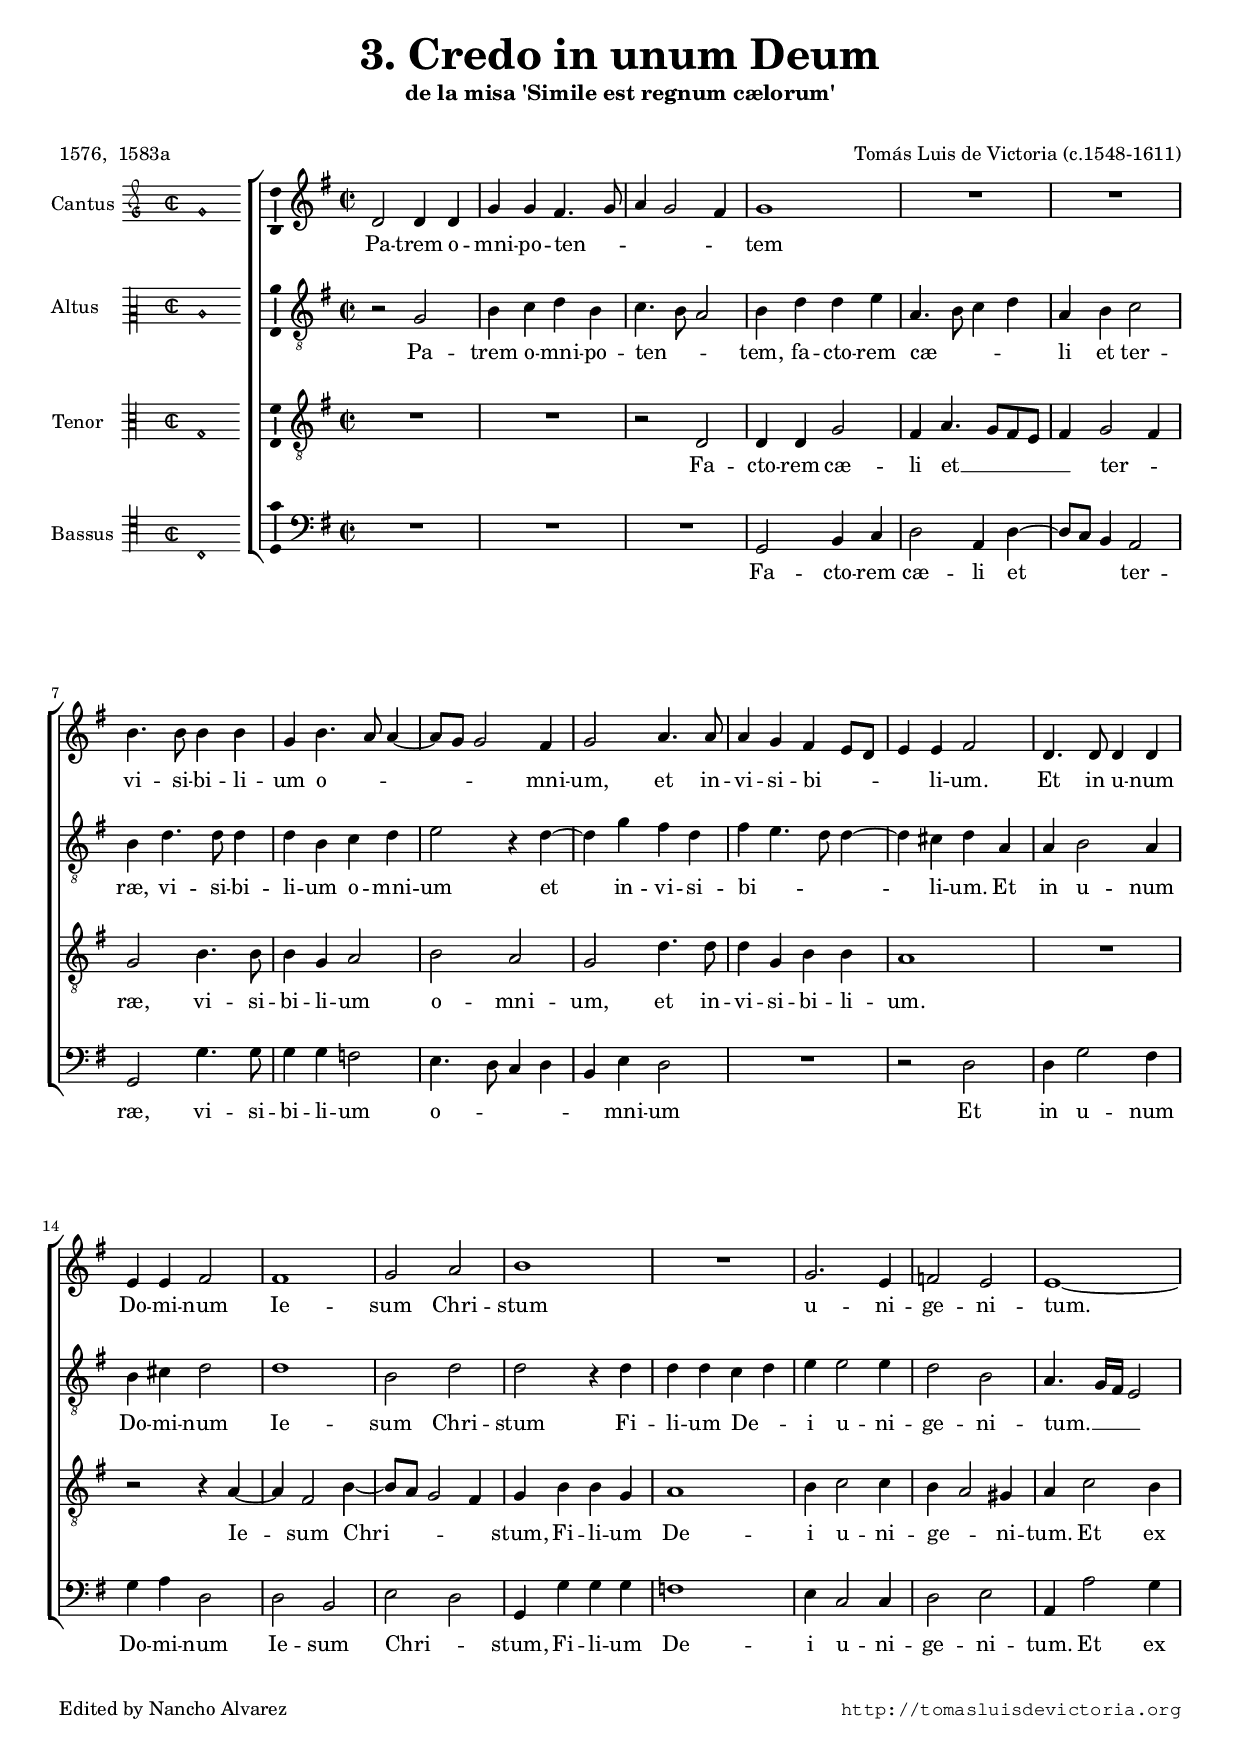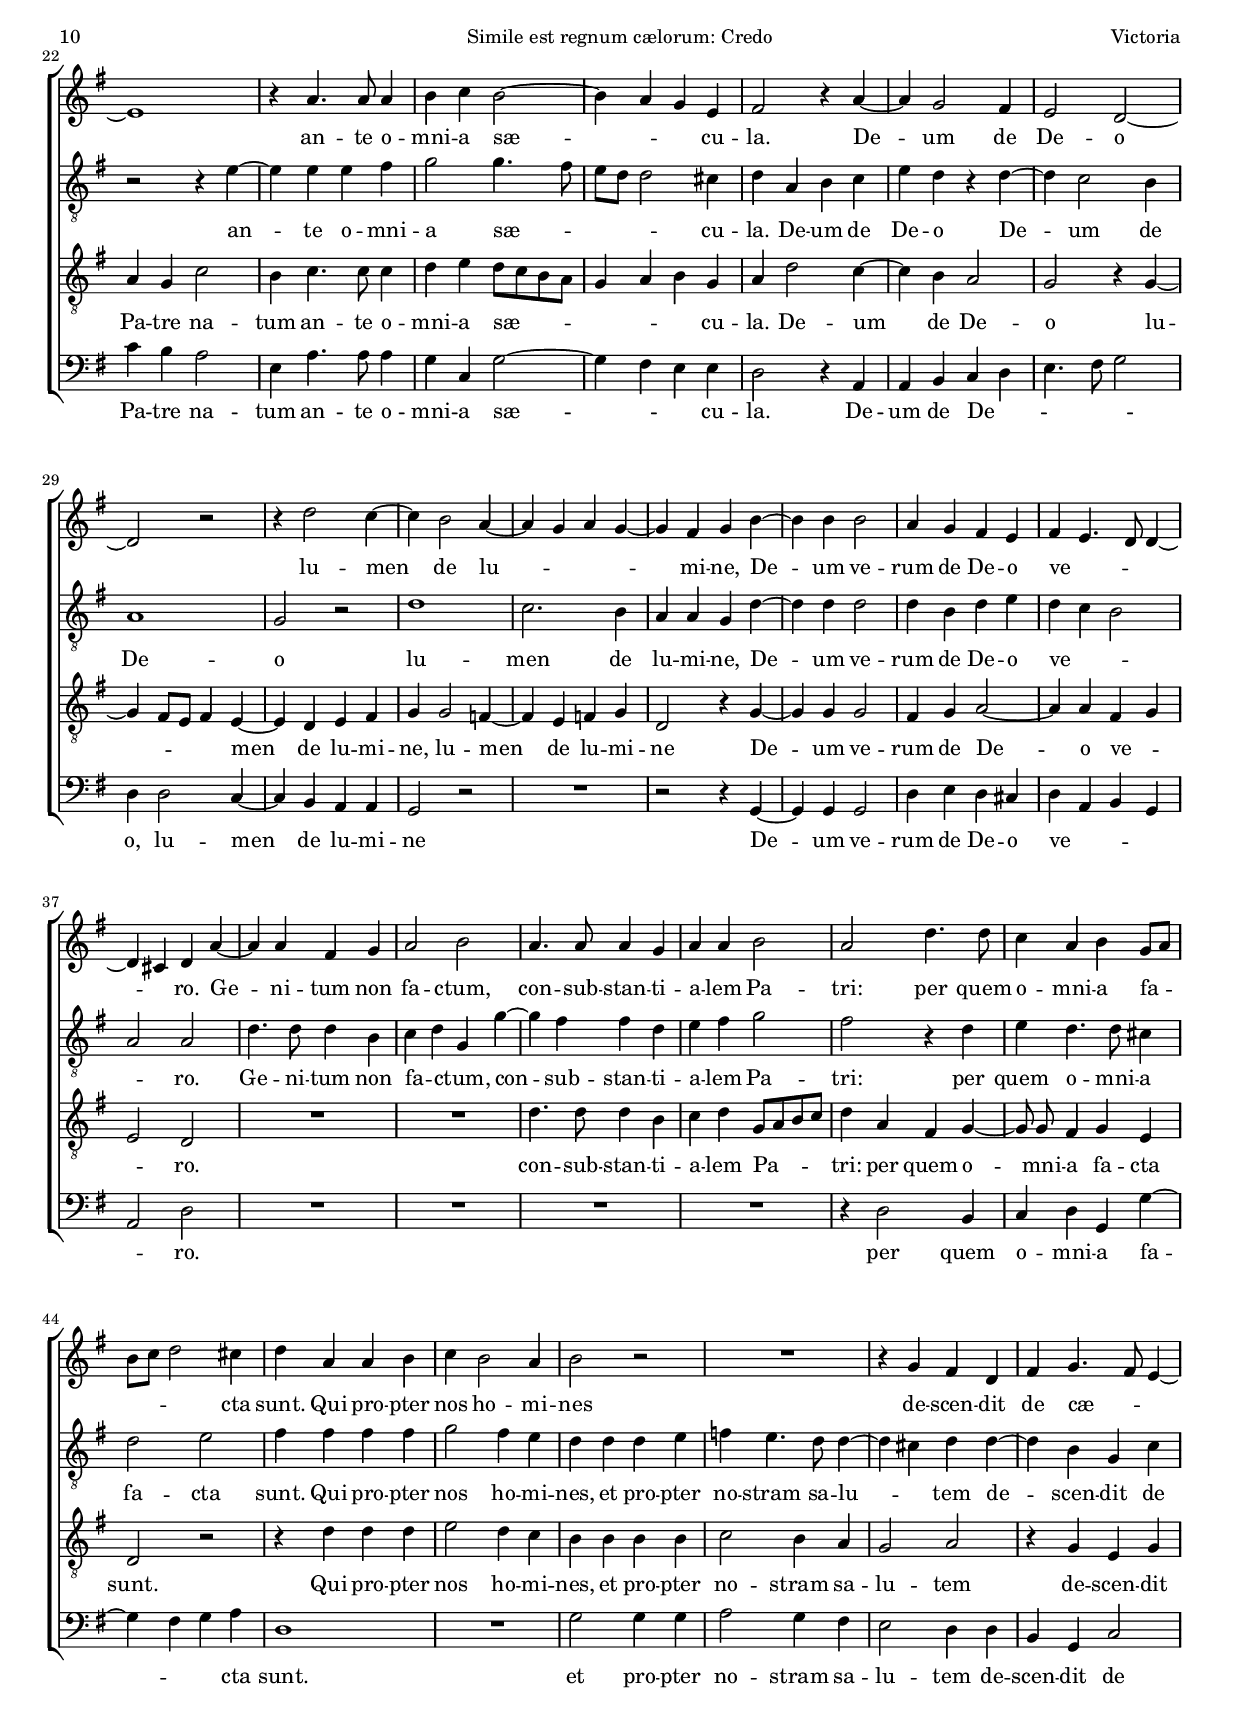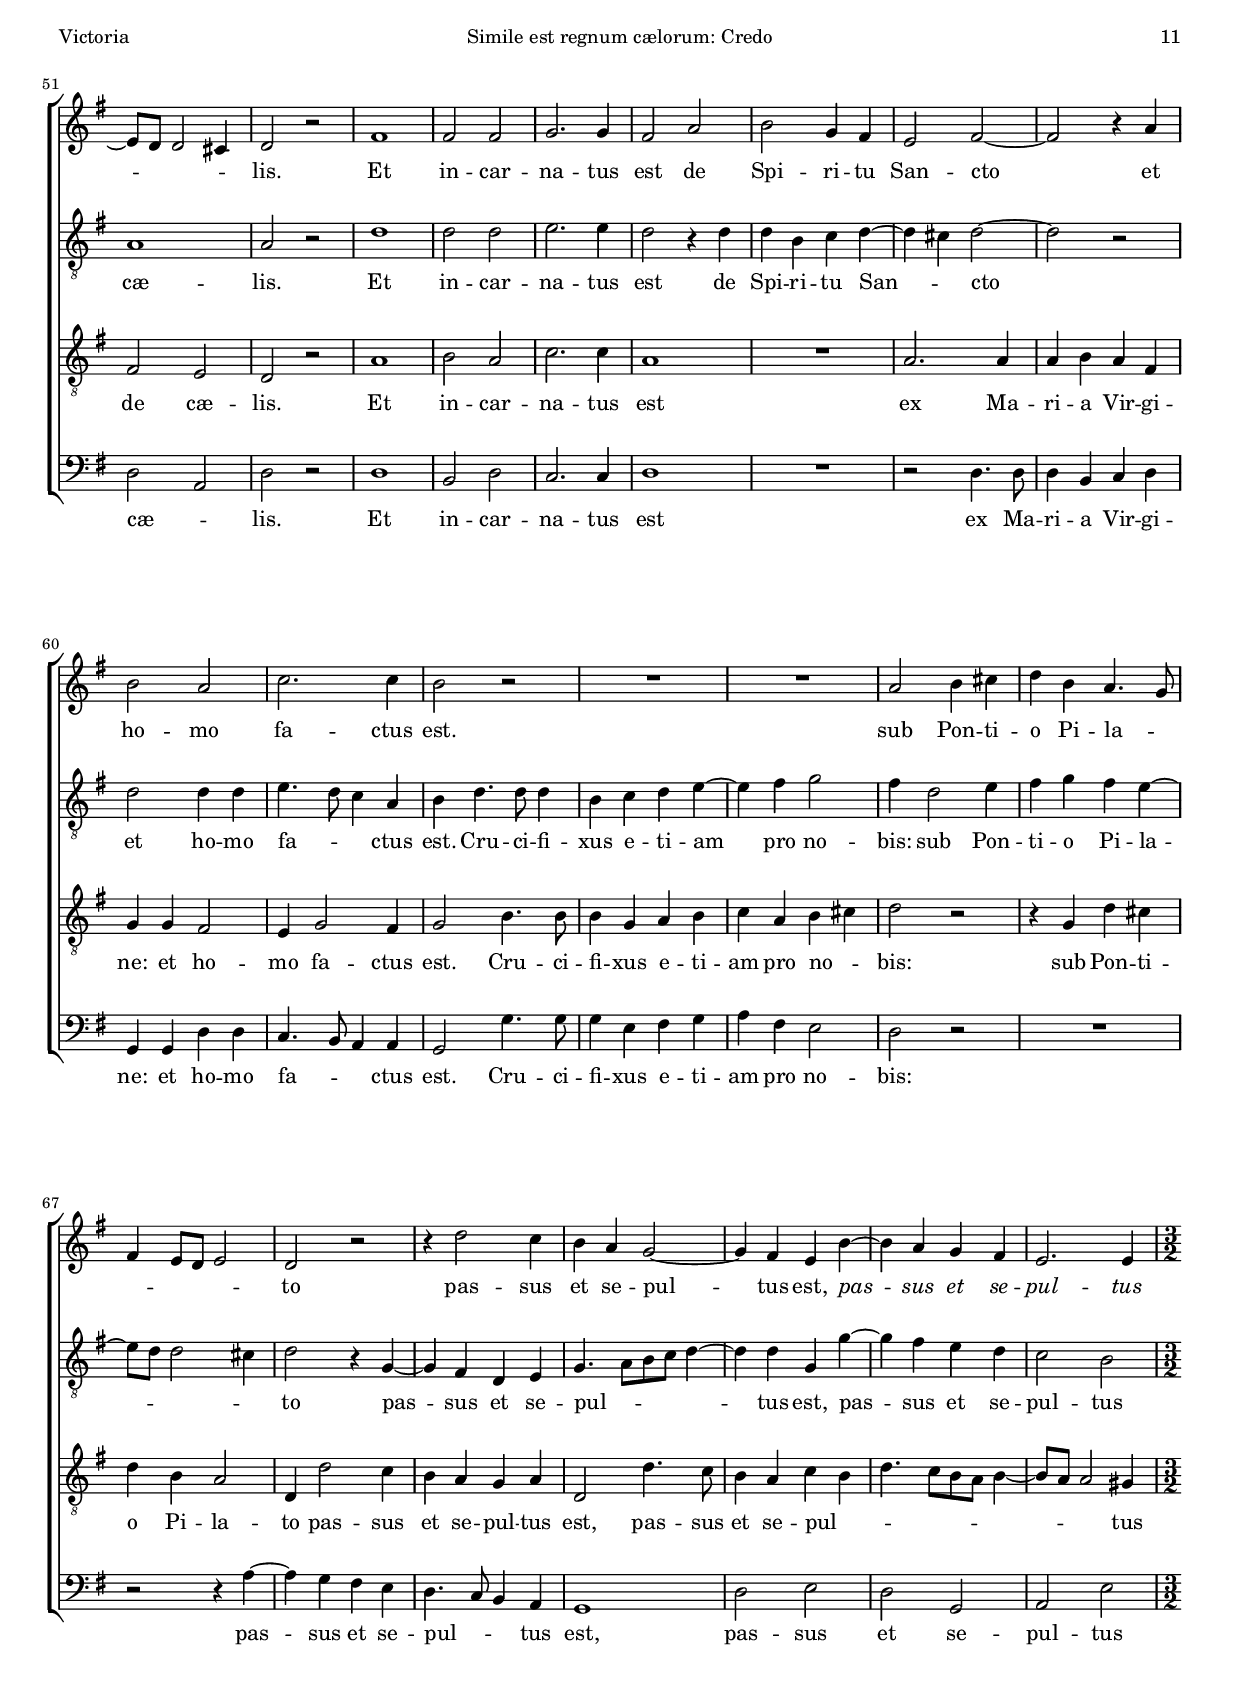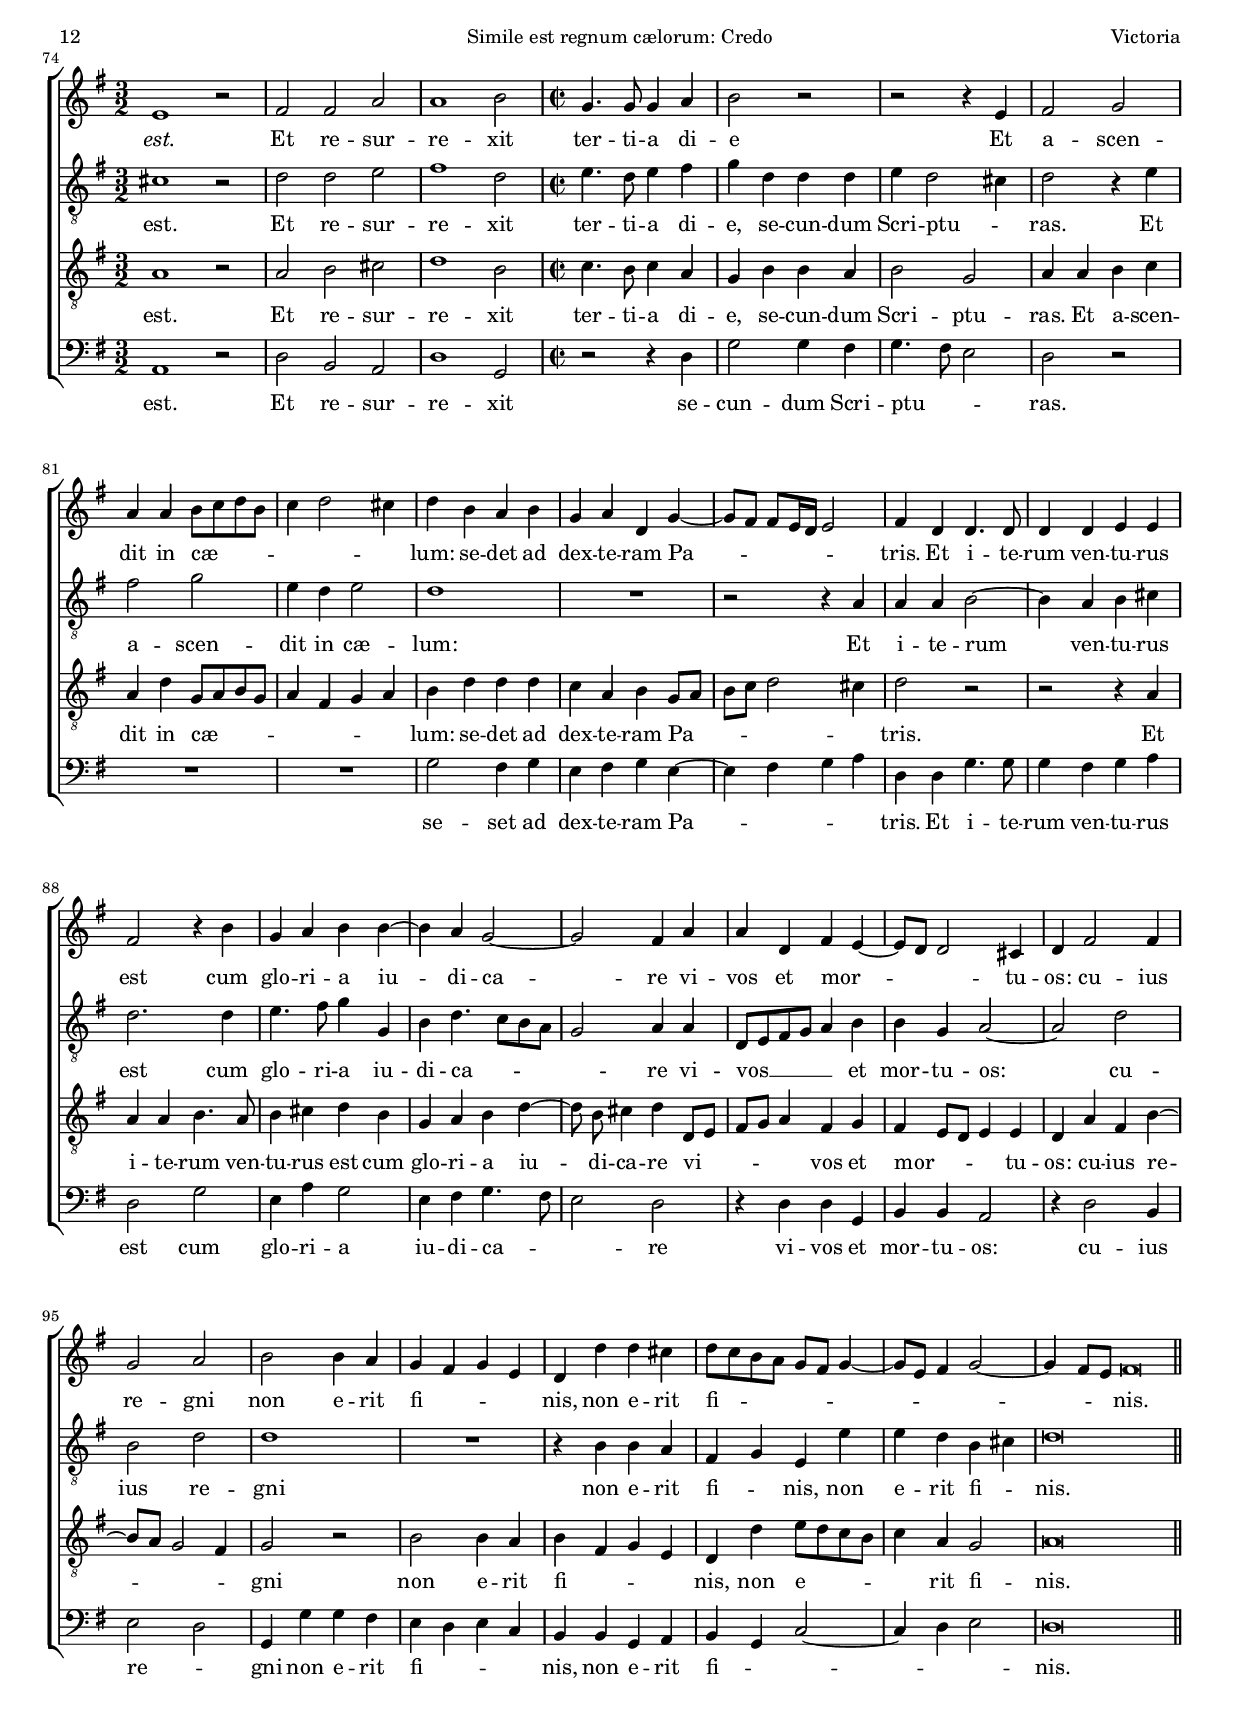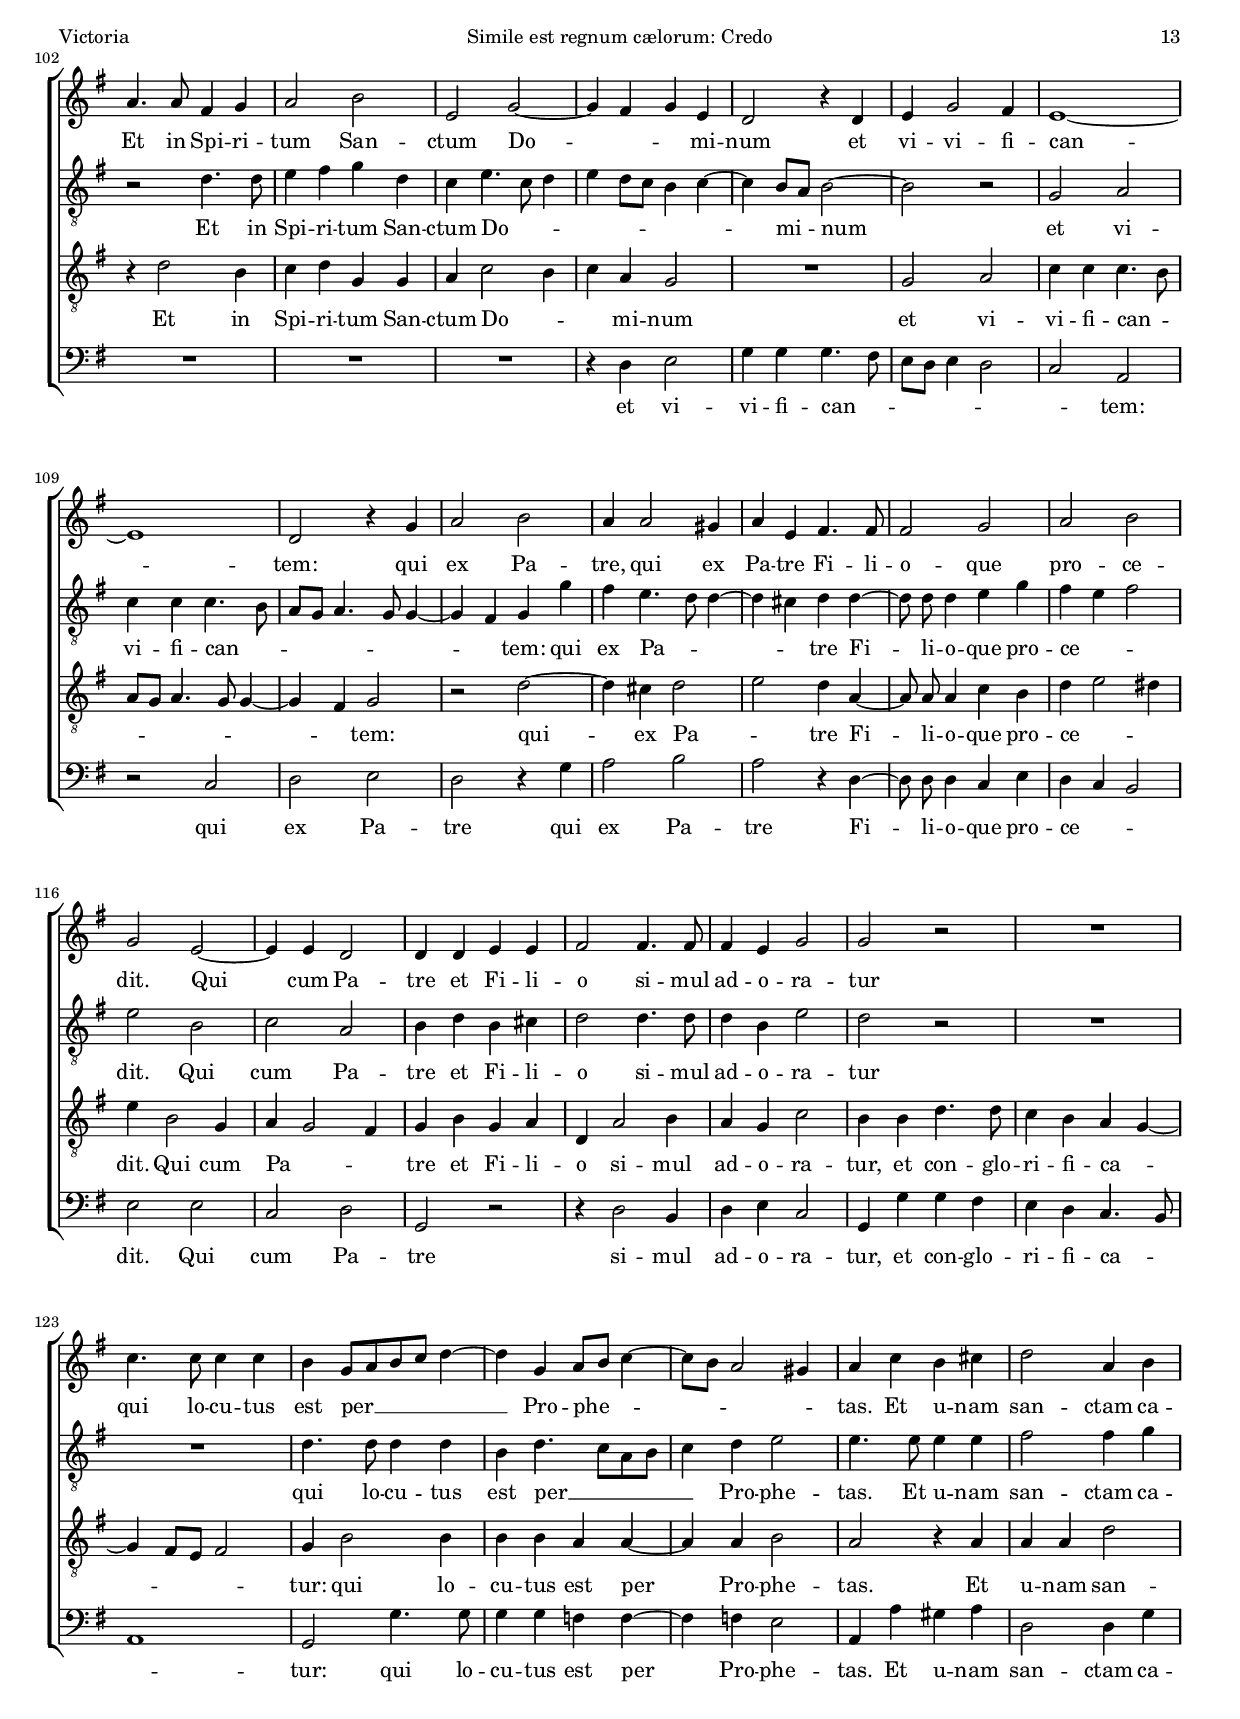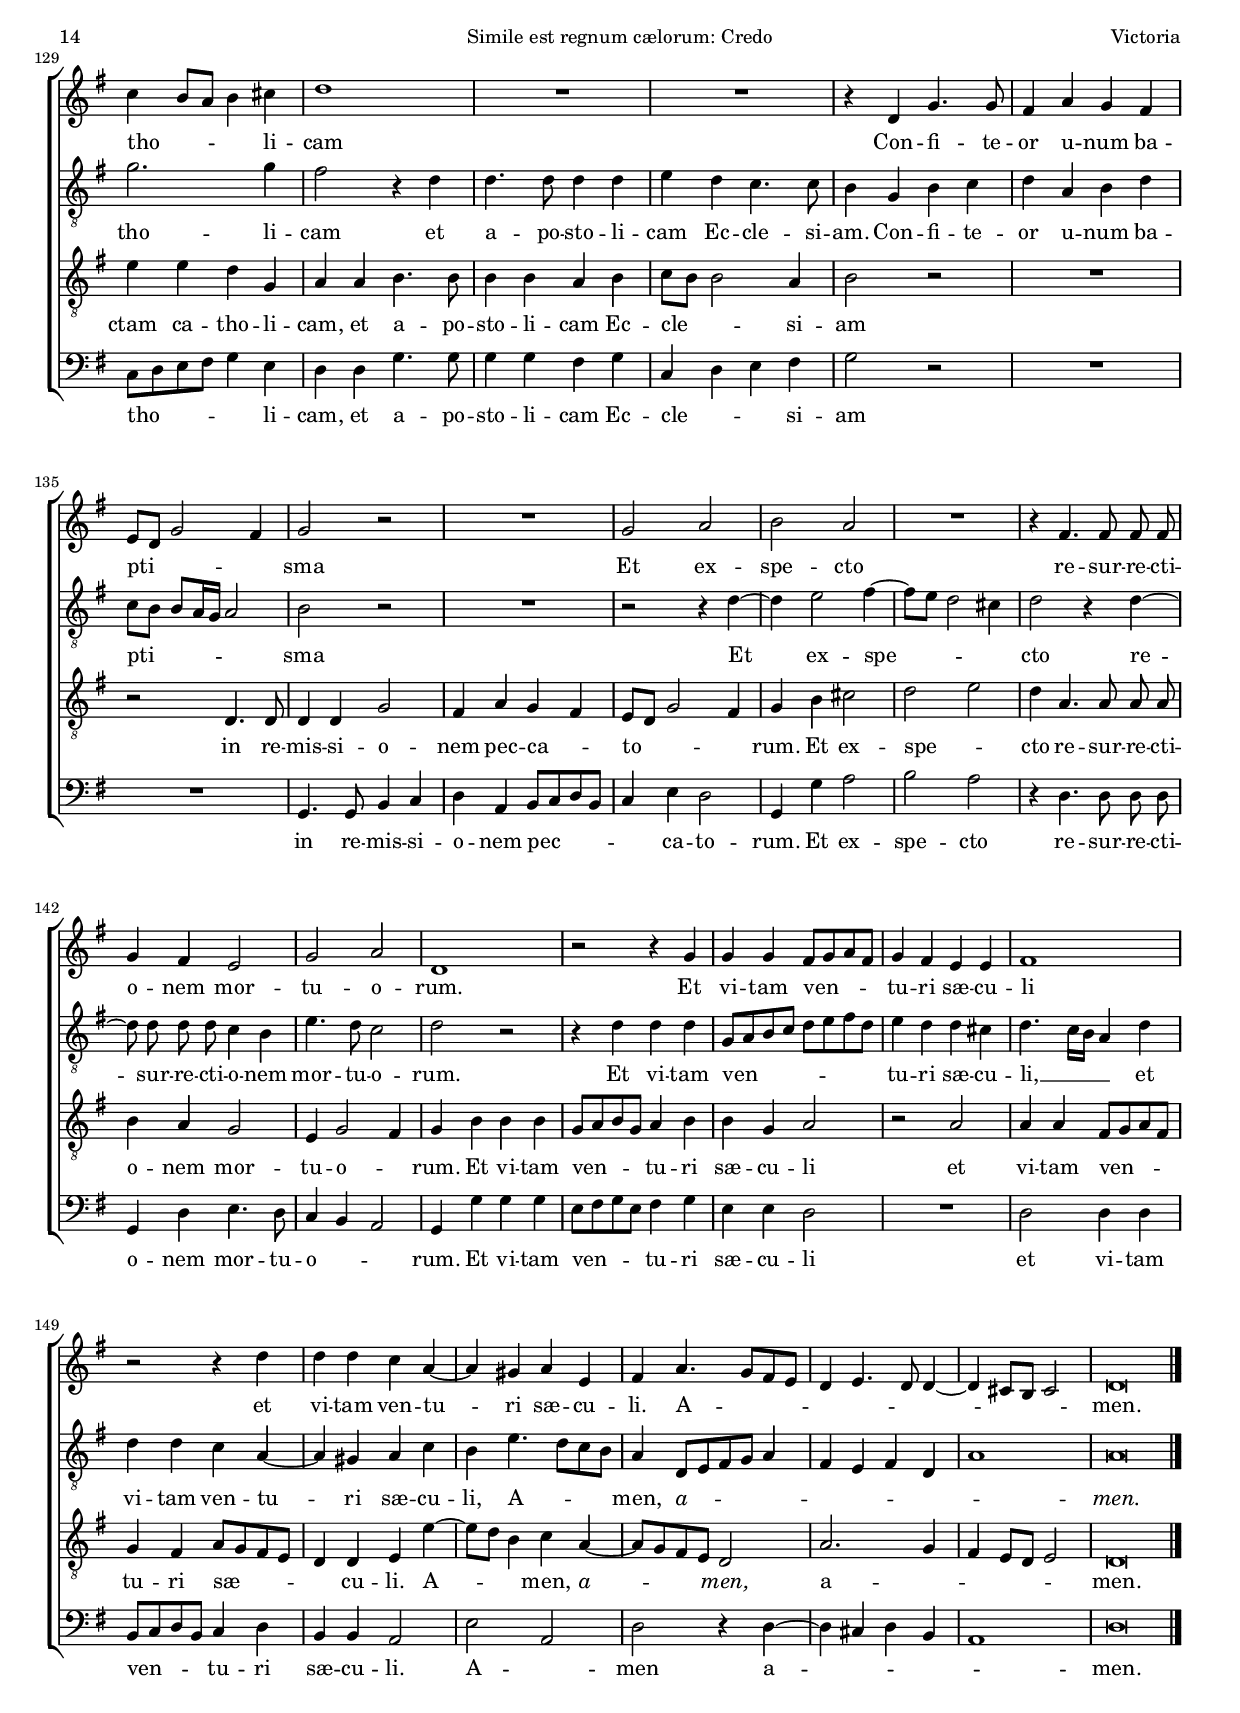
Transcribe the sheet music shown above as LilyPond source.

\version "2.18.0"

#(set-default-paper-size "a4")
#(set-global-staff-size 16.6)
#(ly:set-option 'point-and-click #f)
%mobile -s15.5 -i3.1

ss=\once \set suggestAccidentals = ##t
cresc=\markup{\italic "cresc."}
dim=\markup{\italic "dim."}
rit=\markup{\italic "rit."}
italicas=\override LyricText.font-shape = #'italic
rectas=\override LyricText.font-shape = #'upright
incipitwidth=20
mtempo={\tempo 4 = 100}
mtempob={\tempo 4 = 50}
mt=#(define-music-function (parser location offset) (number?) ; move lyric text
      #{ \once \override LyricText.X-offset = -$offset #})

htitle="Simile est regnum cælorum: Credo"
hcomposer="Victoria"

\header {
	title=\markup{\larger \larger \larger "3. Credo in unum Deum" }
	subtitle="de la misa 'Simile est regnum cælorum'"
	subsubtitle="  "
	composer="Tomás Luis de Victoria (c.1548-1611)"
        pdfauthor=\composer
	poet="1576,  1583a"
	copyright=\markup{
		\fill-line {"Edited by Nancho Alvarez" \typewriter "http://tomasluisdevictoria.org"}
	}
	%tagline=""
}

global={\key c \major \time 2/2 \skip 1*73
        \time 3/2  \skip 2*9 \time 2/2 
	\skip 1*25 \bar "||" \pageBreak
	\skip 1*54 \bar "|."
}

cantus={
	g'2 g'4 g' |
	c'' c'' b'4. c''8 |
	d''4 c''2 b'4 |
	c''1 |
%5
	R1*4/4 |
	R1*4/4 |
	e''4. e''8 e''4 e'' |
	c'' e''4. d''8 d''4 ~ |
	d''8 c'' c''2 b'4 |
%10
	c''2 d''4. d''8 |
	d''4 c'' b' a'8 g' |
	a'4 a' b'2 |
	g'4. g'8 g'4 g' |
	a' a' b'2 |
%15
	b'1 |
	c''2 d'' |
	e''1 |
	R1*4/4 |
	c''2. a'4 |
%20
	bes'2 a' |
	a'1 ~ |
	a' |
	r4 d''4. d''8 d''4 |
	e'' f'' e''2 ~ |
%25
	e''4 d'' c'' a' |
	b'2 r4 d'' ~ |
	d'' c''2 b'4 |
	a'2 g' ~ |
	g' r |
%30
	r4 g''2 f''4 ~ |
	f'' e''2 d''4 ~ |
	d'' c'' d'' c'' ~ |
	c'' b' c'' e'' ~ |
	e'' e'' e''2 |
%35
	d''4 c'' b' a' |
	b' a'4. g'8 g'4 ~ |
	g' fis' g' d'' ~ |
	d'' d'' b' c'' |
	d''2 e'' |
%40
	d''4. d''8 d''4 c'' |
	d'' d'' e''2 |
	d'' g''4. g''8 |
	f''4 d'' e'' c''8 d'' |
	e'' f'' g''2 fis''4 |
%45
	g'' d'' d'' e'' |
	f'' e''2 d''4 |
	e''2 r | %\break
	R1*4/4 |
	r4 c'' b' g' |
%50
	b' c''4. b'8 a'4 ~ |
	a'8 g' g'2 fis'4 |
	g'2 r |
	b'1 |
	b'2 b' |
%55
	c''2. c''4 |
	b'2 d'' |
	e'' c''4 b' | %\break
	a'2 b' ~ |
	b' r4 d'' |
%60
	e''2 d'' |
	f''2. f''4 |
	e''2 r |
	R1*4/4 |
	R1*4/4 |
%65
	d''2 e''4 fis'' | %\break
	g'' e'' d''4. c''8 |
	b'4 a'8 g' a'2 |
	g' r |
	r4 g''2 f''4 |
%70
	e'' d'' c''2 ~ |
	c''4 b' a' e'' ~ |
	e'' d'' c'' b' |
	a'2. a'4 |
	a'1 r2 | %\break
%75
	b' b' d'' |
	d''1 e''2 |
	c''4. c''8 c''4 d'' |
	e''2 r |
	r r4 a' |
%80
	b'2 c'' |
	d''4 d'' e''8 f'' g'' e'' |
	f''4 g''2 fis''4 |
	g'' e'' d'' e'' |
	c'' d'' g' c'' ~ |
%85
	 c''8[ b']  b'[ a'16 g'] a'2 |
	b'4 g' g'4. g'8 |
	g'4 g' a' a' |
	b'2 r4 e'' |
	c'' d'' e'' e'' ~ |
%90
	e'' d'' c''2 ~ | %\break
	c'' b'4 d'' |
	d'' g' b' a' ~ |
	a'8 g' g'2 fis'4 |
	g' b'2 b'4 |
%95
	c''2 d'' |
	e'' e''4 d'' |
	c'' b' c'' a' |
	g' g'' g'' fis'' |
	g''8 f'' e'' d'' c'' b' c''4 ~ |
%100
	c''8 a' b'4 c''2 ~ |
	c''4 b'8 a' \mtempob b'\breve*1/4 |
	\mtempo
	d''4. d''8 b'4 c'' |
	d''2 e'' |
	a' c'' ~ |
%105
	c''4 b' c'' a' |
	g'2 r4 g' |
	a' c''2 b'4 |
	a'1 ~ |
	a' |
%110
	g'2 r4 c'' |
	d''2 e'' |
	d''4 d''2 cis''4 |
	d'' a' b'4. b'8 |
	b'2 c'' |
%115
	d'' e'' |
	c'' a' ~ |
	a'4 a' g'2 |
	g'4 g' a' a' |
	b'2 b'4. b'8 |
%120
	b'4 a' c''2 |
	c'' r |
	R1*4/4 |
	f''4. f''8 f''4 f'' | %\break
	e''  c''8[ d'' e'' f''] g''4 ~ |
%125
	g'' c'' d''8 e'' f''4 ~ |
	f''8 e'' d''2 cis''4 |
	d'' f'' e'' fis'' |
	g''2 d''4 e'' |
	f'' e''8 d'' e''4 fis'' |
%130
	g''1 |
	R1*4/4 |
	R1*4/4 |
	r4 g' c''4. c''8 |
	b'4 d'' c'' b' |
%135
	a'8 g' c''2 b'4 |
	c''2 r |
	R1*4/4 |
	c''2 d'' |
	e'' d'' |
%140
	R1*4/4 |
	\set Staff.autoBeaming = ##f
	r4 b'4. b'8 b' b' |
	\set Staff.autoBeaming = ##t
	c''4 b' a'2 |
	c'' d'' |
	g'1 |
%145
	r2 r4 c'' |
	c'' c'' b'8 c'' d'' b' |
	c''4 b' a' a' |
	b'1 |
	r2 r4 g'' |
%150
	g'' g'' f'' d'' ~ |
	d'' cis'' d'' a' |
	b' d''4. c''8 b' a' |
	g'4 a'4. g'8 g'4 ~ |
	g' fis'8 e' fis'2 |
%155
	g'\breve*1/2
}

altus={
	r2 c' |
	e'4 f' g' e' |
	f'4. e'8 d'2 |
	e'4 g' g' a' |
%5
	d'4. e'8 f'4 g' |
	d' e' f'2 |
	e'4 g'4. g'8 g'4 |
	g' e' f' g' |
	a'2 r4 g' ~ |
%10
	g' c'' b' g' |
	b' a'4. g'8 g'4 ~ |
	g' fis' g' d' |
	d' e'2 d'4 |
	e' fis' g'2 |
%15
	g'1 |
	e'2 g' |
	g' r4 g' |
	g' g' f' g' |
	a' a'2 a'4 |
%20
	g'2 e' |
	d'4. c'16 b a2 |
	r r4 a' ~ |
	a' a' a' b' |
	c''2 c''4. b'8 |
%25
	a' g' g'2 fis'4 |
	g' d' e' f' |
	a' g' r g' ~ |
	g' f'2 e'4 |
	d'1 |
%30
	c'2 r |
	g'1 |
	f'2. e'4 |
	d' d' c' g' ~ |
	g' g' g'2 |
%35
	g'4 e' g' a' |
	g' f' e'2 |
	d' d' |
	g'4. g'8 g'4 e' |
	f' g' c' c'' ~ |
%40
	c'' b' b' g' |
	a' b' c''2 |
	b' r4 g' |
	a' g'4. g'8 fis'4 |
	g'2 a' |
%45
	b'4 b' b' b' |
	c''2 b'4 a' |
	g' g' g' a' |
	bes' a'4. g'8 g'4 ~ |
	g' fis' g' g' ~ |
%50
	g' e' c' f' |
	d'1 |
	d'2 r |
	g'1 |
	g'2 g' |
%55
	a'2. a'4 |
	g'2 r4 g' |
	g' e' f' g' ~ |
	g' fis' g'2 ~ |
	g' r |
%60
	g' g'4 g' |
	a'4. g'8 f'4 d' |
	e' g'4. g'8 g'4 |
	e' f' g' a' ~ |
	a' b' c''2 |
%65
	b'4 g'2 a'4 |
	b' c'' b' a' ~ |
	a'8 g' g'2 fis'4 |
	g'2 r4 c' ~ |
	c' b g a |
%70
	c'4.  d'8[ e' f'] g'4 ~ |
	g' g' c' c'' ~ |
	c'' b' a' g' |
	f'2 e' |
	fis'1 r2 |
%75
	g' g' a' |
	b'1 g'2 |
	a'4. g'8 a'4 b' |
	c'' g' g' g' |
	a' g'2 fis'4 |
%80
	g'2 r4 a' |
	b'2 c'' |
	a'4 g' a'2 |
	g'1 |
	R1*4/4 |
%85
	r2 r4 d' |
	d' d' e'2 ~ |
	e'4 d' e' fis' |
	g'2. g'4 |
	a'4. b'8 c''4 c' |
%90
	e' g'4. f'8 e' d' |
	c'2 d'4 d' |
	g8 a b c' d'4 e' |
	e' c' d'2 ~ |
	d' g' |
%95
	e' g' |
	g'1 |
	R1*4/4 |
	r4 e' e' d' |
	b c' a a' |
%100
	a' g' e' fis' |
	g'\breve*1/2
	r2 g'4. g'8 |
	a'4 b' c'' g' |
	f' a'4. f'8 g'4 |
%105
	a' g'8 f' e'4 f' ~ |
	f' e'8 d' e'2 ~ |
	e' r |
	c' d' |
	f'4 f' f'4. e'8 |
%110
	d' c' d'4. c'8 c'4 ~ |
	c' b c' c'' |
	b' a'4. g'8 g'4 ~ |
	g' fis' g' g' ~ |
	\set Staff.autoBeaming = ##f
	g'8 g' g'4 a' c'' |
	\set Staff.autoBeaming = ##t
%115
	b' a' b'2 |
	a' e' |
	f' d' |
	e'4 g' e' fis' |
	g'2 g'4. g'8 |
%120
	g'4 e' a'2 |
	g' r |
	R1*4/4 |
	R1*4/4 |
	g'4. g'8 g'4 g' |
%125
	e' g'4. f'8 d' e' |
	f'4 g' a'2 |
	a'4. a'8 a'4 a' |
	b'2 b'4 c'' |
	c''2. c''4 |
%130
	b'2 r4 g' |
	g'4. g'8 g'4 g' |
	a' g' f'4. f'8 |
	e'4 c' e' f' |
	g' d' e' g' |
%135
	 f'8[ e']  e'[ d'16 c'] d'2 |
	e' r |
	R1*4/4 |
	r2 r4 g' ~ |
	g' a'2 b'4 ~ |
%140
	b'8 a' g'2 fis'4 |
	g'2 r4 g' ~ |
	\set Staff.autoBeaming = ##f
	g'8 g' g' g' f'4 e' |
	\set Staff.autoBeaming = ##t
	a'4. g'8 f'2 |
	g' r |
%145
	r4 g' g' g' |
	c'8 d' e' f' g' a' b' g' |
	a'4 g' g' fis' |
	g'4. f'16 e' d'4 g' |
	g' g' f' d' ~ |
%150
	d' cis' d' f' |
	e' a'4. g'8 f' e' |
	d'4  g8[ a b c'] d'4 |
	b a b g |
	d'1 |
%155
	d'\breve*1/2
}

tenor={
	R1*4/4 |
	R1*4/4 |
	r2 g |
	g4 g c'2 |
%5
	b4 d'4. c'8 b a |
	b4 c'2 b4 |
	c'2 e'4. e'8 |
	e'4 c' d'2 |
	e' d' |
%10
	c' g'4. g'8 |
	g'4 c' e' e' |
	d'1 |
	R1*4/4 |
	r2 r4 d' ~ |
%15
	d' b2 e'4 ~ |
	e'8 d' c'2 b4 |
	c' e' e' c' |
	d'1 |
	e'4 f'2 f'4 |
%20
	e' d'2 cis'4 |
	d' f'2 e'4 |
	d' c' f'2 |
	e'4 f'4. f'8 f'4 |
	g' a' g'8 f' e' d' |
%25
	c'4 d' e' c' |
	d' g'2 f'4 ~ |
	f' e' d'2 |
	c' r4 c' ~ |
	c' b8 a b4 a ~ |
%30
	a g a b |
	c' c'2 bes4 ~ |
	bes a bes c' |
	g2 r4 c' ~ |
	c' c' c'2 |
%35
	b4 c' d'2 ~ |
	d'4 d' b c' |
	a2 g |
	R1*4/4 |
	R1*4/4 |
%40
	g'4. g'8 g'4 e' |
	f' g' c'8 d' e' f' |
	g'4 d' b c' ~ |
	\set Staff.autoBeaming = ##f
	c'8 c' b4 c' a |
	\set Staff.autoBeaming = ##t
	g2 r |
%45
	r4 g' g' g' |
	a'2 g'4 f' |
	e' e' e' e' |
	f'2 e'4 d' |
	c'2 d' |
%50
	r4 c' a c' |
	b2 a |
	g r |
	d'1 |
	e'2 d' |
%55
	f'2. f'4 |
	d'1 |
	R1*4/4 |
	d'2. d'4 |
	d' e' d' b |
%60
	c' c' b2 |
	a4 c'2 b4 |
	c'2 e'4. e'8 |
	e'4 c' d' e' |
	f' d' e' fis' |
%65
	g'2 r |
	r4 c' g' fis' |
	g' e' d'2 |
	g4 g'2 f'4 |
	e' d' c' d' |
%70
	g2 g'4. f'8 |
	e'4 d' f' e' |
	g'4.  f'8[ e' d'] e'4 ~ |
	e'8 d' d'2 cis'4 |
	d'1 r2 |
%75
	d' e' fis' |
	g'1 e'2 |
	f'4. e'8 f'4 d' |
	c' e' e' d' |
	e'2 c' |
%80
	d'4 d' e' f' |
	d' g' c'8 d' e' c' |
	d'4 b c' d' |
	e' g' g' g' |
	f' d' e' c'8 d' |
%85
	e' f' g'2 fis'4 |
	g'2 r |
	r r4 d' |
	d' d' e'4. d'8 |
	e'4 fis' g' e' |
%90
	c' d' e' g' ~ |
	\set Staff.autoBeaming = ##f
	g'8 e' fis'4 g'  g8[ a] |
	\set Staff.autoBeaming = ##t
	b c' d'4 b c' |
	b a8 g a4 a |
	g d' b e' ~ |
%95
	e'8 d' c'2 b4 |
	c'2 r |
	e' e'4 d' |
	e' b c' a |
	g g' a'8 g' f' e' |
%100
	f'4 d' c'2 |
	d'\breve*1/2
	r4 g'2 e'4 |
	f' g' c' c' |
	d' f'2 e'4 |
%105
	f' d' c'2 |
	R1*4/4 |
	c'2 d' |
	f'4 f' f'4. e'8 |
	d' c' d'4. c'8 c'4 ~ |
%110
	c' b c'2 |
	r g' ~ |
	g'4 fis' g'2 |
	a' g'4 d' ~ |
	\set Staff.autoBeaming = ##f
	d'8 d' d'4 f' e' |
	\set Staff.autoBeaming = ##t
%115
	g' a'2 gis'4 |
	a' e'2 c'4 |
	d' c'2 b4 |
	c' e' c' d' |
	g d'2 e'4 |
%120
	d' c' f'2 |
	e'4 e' g'4. g'8 |
	f'4 e' d' c' ~ |
	c' b8 a b2 |
	c'4 e'2 e'4 |
%125
	e' e' d' d' ~ |
	d' d' e'2 |
	d' r4 d' |
	d' d' g'2 |
	a'4 a' g' c' |
%130
	d' d' e'4. e'8 |
	e'4 e' d' e' |
	f'8 e' e'2 d'4 |
	e'2 r |
	R1*4/4 |
%135
	r2 g4. g8 |
	g4 g c'2 |
	b4 d' c' b |
	a8 g c'2 b4 |
	c' e' fis'2 |
%140
	g' a' |
	\set Staff.autoBeaming = ##f
	g'4 d'4. d'8 d' d' |
	\set Staff.autoBeaming = ##t
	e'4 d' c'2 |
	a4 c'2 b4 |
	c' e' e' e' |
%145
	c'8 d' e' c' d'4 e' |
	e' c' d'2 |
	r d' |
	d'4 d' b8 c' d' b |
	c'4 b d'8 c' b a |
%150
	g4 g a a' ~ |
	a'8 g' e'4 f' d' ~ |
	d'8 c' b a g2 |
	d'2. c'4 |
	b a8 g a2 |
%155
	g\breve*1/2
}

bassus={
	R1*4/4 |
	R1*4/4 |
	R1*4/4 |
	c2 e4 f |
%5
	g2 d4 g ~ |
	g8 f e4 d2 |
	c c'4. c'8 |
	c'4 c' bes2 |
	a4. g8 f4 g |
%10
	e a g2 |
	R1*4/4 |
	r2 g |
	g4 c'2 b4 |
	c' d' g2 |
%15
	g e |
	a g |
	c4 c' c' c' |
	bes1 |
	a4 f2 f4 |
%20
	g2 a |
	d4 d'2 c'4 |
	f' e' d'2 |
	a4 d'4. d'8 d'4 |
	c' f c'2 ~ |
%25
	c'4 b a a |
	g2 r4 d |
	d e f g |
	a4. b8 c'2 |
	g4 g2 f4 ~ |
%30
	f e d d |
	c2 r |
	R1*4/4 |
	r2 r4 c ~ |
	c c c2 |
%35
	g4 a g fis |
	g d e c |
	d2 g |
	R1*4/4 |
	R1*4/4 |
%40
	R1*4/4 |
	R1*4/4 |
	r4 g2 e4 |
	f g c c' ~ |
	c' b c' d' |
%45
	g1 |
	R1*4/4 |
	c'2 c'4 c' |
	d'2 c'4 b |
	a2 g4 g |
%50
	e c f2 |
	g d |
	g r |
	g1 |
	e2 g |
%55
	f2. f4 |
	g1 |
	R1*4/4 |
	r2 g4. g8 |
	g4 e f g |
%60
	c c g g |
	f4. e8 d4 d |
	c2 c'4. c'8 |
	c'4 a b c' |
	d' b a2 |
%65
	g r |
	R1*4/4 |
	r2 r4 d' ~ |
	d' c' b a |
	g4. f8 e4 d |
%70
	c1 |
	g2 a |
	g c |
	d a |
	d1 r2 |
%75
	g e d |
	g1 c2 |
	r r4 g |
	c'2 c'4 b |
	c'4. b8 a2 |
%80
	g r |
	R1*4/4 |
	R1*4/4 |
	c'2 b4 c' |
	a b c' a ~ |
%85
	a b c' d' |
	g g c'4. c'8 |
	c'4 b c' d' |
	g2 c' |
	a4 d' c'2 |
%90
	a4 b c'4. b8 |
	a2 g |
	r4 g g c |
	e e d2 |
	r4 g2 e4 |
%95
	a2 g |
	c4 c' c' b |
	a g a f |
	e e c d |
	e c f2 ~ |
%100
	f4 g a2 |
	g\breve*1/2
	R1*4/4 |
	R1*4/4 |
	R1*4/4 |
%105
	r4 g a2 |
	c'4 c' c'4. b8 |
	a g a4 g2 |
	f d |
	r f |
%110
	g a |
	g r4 c' |
	d'2 e' |
	d' r4 g ~ |
	\set Staff.autoBeaming = ##f
	g8 g g4 f a |
	\set Staff.autoBeaming = ##t
%115
	g f e2 |
	a a |
	f g |
	c r |
	r4 g2 e4 |
%120
	g a f2 |
	c4 c' c' b |
	a g f4. e8 |
	d1 |
	c2 c'4. c'8 |
%125
	c'4 c' bes bes ~ |
	bes bes a2 |
	d4 d' cis' d' |
	g2 g4 c' |
	f8 g a b c'4 a |
%130
	g g c'4. c'8 |
	c'4 c' b c' |
	f g a b |
	c'2 r |
	R1*4/4 |
%135
	R1*4/4 |
	c4. c8 e4 f |
	g d e8 f g e |
	f4 a g2 |
	c4 c' d'2 |
%140
	e' d' |
	\set Staff.autoBeaming = ##f
	r4 g4. g8 g g |
	\set Staff.autoBeaming = ##t
	c4 g a4. g8 |
	f4 e d2 |
	c4 c' c' c' |
%145
	a8 b c' a b4 c' |
	a a g2 |
	R1*4/4 |
	g2 g4 g |
	e8 f g e f4 g |
%150
	e e d2 |
	a d |
	g r4 g ~ |
	g fis g e |
	d1 |
%155
	g\breve*1/2
}

textocantus=\lyricmode{
Pa -- trem o -- mni -- po -- ten -- _ _ _ _ tem
vi -- si -- bi -- li -- um o -- _ _ _ _ _ mni -- um,
et in -- vi -- si -- bi -- _ _ _ li -- um.
Et in u -- num Do -- mi --  num Ie -- sum Chri -- stum
u -- ni -- ge -- ni -- tum. _
an -- te o -- mni -- a sæ -- _ _ _ cu -- la.
De -- _ um de De -- o _
lu -- men _ de lu -- _ _ _ _ _ mi -- ne,
De -- _ um ve -- rum de De -- o ve -- _ _ _ _ _ ro.
Ge -- _ ni -- tum non fa -- ctum,
con -- sub -- stan -- ti -- a -- lem Pa -- tri:
per quem o -- mni -- a fa -- _ _ _ _ cta sunt.
Qui pro -- pter nos ho -- mi -- nes
de -- scen -- dit de cæ -- _ _ _ _ _ _ lis.
Et in -- car --  na -- tus est de Spi -- ri -- tu San -- cto _
et ho -- mo fa -- ctus est.
sub Pon -- ti -- o Pi -- la -- _ _ _ _ _ to 
pas -- sus et se -- pul --  _ tus est,
\italicas
pas -- _ sus et se -- pul -- tus est.
\rectas
Et re -- sur -- re -- xit ter -- ti -- a di -- e
Et a -- scen -- dit in cæ -- _ _ _ _ _ _ lum:
se -- det ad dex -- te -- ram Pa -- _ _ _ _ _ _ tris.
Et i -- te -- rum ven -- tu -- rus est cum glo -- ri -- a iu -- _ di -- ca -- _ re vi -- vos et
mor -- _ _ _ _ tu -- os:
cu -- ius re -- gni 
non e -- rit fi -- _ _ _ nis,
non e -- rit fi -- _ _ _ _ _ _ _ _ _ _ _ _ _ nis.
Et in Spi -- ri -- tum San -- ctum
Do -- _ _ _ mi -- num
et vi -- vi -- fi -- can -- _ tem:
qui ex Pa -- tre,
qui ex Pa -- tre Fi -- li -- o -- que
pro -- ce -- dit.
Qui _ cum Pa -- tre et Fi -- li -- o si -- mul ad -- o -- ra -- tur
qui lo -- cu -- tus est per __ _ _ _ _ _ Pro -- phe -- _ _ _ _ _ _ tas.
Et u -- nam san -- ctam ca -- tho -- _ _ _ li -- cam
Con -- fi -- te -- or u -- num ba -- pti -- _ _ _ sma
Et ex -- spe -- cto 
re -- sur -- re -- cti -- o -- nem mor -- tu -- o -- rum.
Et vi -- tam ven -- _ _ _ tu -- ri sæ -- cu -- li
et vi -- tam ven -- tu -- _ ri sæ -- cu -- li.
A -- _ _ _ _ _ _ _ _ _ _ _ men.
}

textoaltus=\lyricmode{
Pa -- trem o -- mni -- po -- ten -- _ _ tem,
fa -- cto -- rem cæ -- _ _ _ li et ter -- ræ,
vi -- si -- bi -- li -- um o -- mni -- um
et _ in -- vi -- si -- bi -- _ _ _ _ li -- um.
Et in u -- num Do -- mi -- num Ie -- sum Chri -- stum
Fi -- li -- um De -- _ i u -- ni -- ge -- ni -- tum. __ _ _ _ 
an -- _ te o -- mni -- a sæ -- _ _ _ _ cu -- la.
De -- um de De -- o
De -- _ um de De -- o
lu -- men de lu -- mi -- ne,
De -- _ um ve -- rum de De -- o ve -- _ _ _ ro.
Ge -- ni -- tum non fa -- _ ctum, con -- _ sub -- stan -- ti -- a -- lem
Pa -- tri:
per quem o -- mni -- a fa -- cta sunt.
Qui pro -- pter nos ho -- mi -- nes,
et pro -- pter no -- stram sa -- lu -- _ _ tem de -- _ scen -- dit de cæ -- lis.
Et in -- car -- na -- tus est
de Spi -- ri -- tu San -- _ _ cto _
et ho -- mo fa -- _ _ ctus est.
Cru -- ci -- fi -- xus e -- ti -- am _ pro no -- bis:
sub Pon -- ti -- o Pi -- la -- _ _ _ _ to
pas -- _ sus
et se -- pul -- _ _ _ _ _ tus est,
pas -- _ sus
et se -- pul -- tus est.
Et re -- sur -- re -- xit
ter -- ti -- a di -- e,
se -- cun -- dum Scri -- ptu -- _ ras.
Et a -- scen -- dit in cæ -- lum:
Et i -- te -- rum _ ven -- tu -- rus est
cum glo -- ri -- a iu -- di -- ca -- _ _ _ _ re vi --  vos __ _ _ _ _ et mor -- tu -- os: _
cu -- ius re -- gni 
non e -- rit fi -- _ nis,
non e -- rit fi -- _ nis.
Et in Spi -- ri -- tum San -- ctum
Do -- _ _ _ _ _ _ _ _ mi -- _ num _
et vi -- vi -- fi -- can -- _ _ _ _ _ _ _ _ tem:
qui ex Pa -- _ _ _ _ tre Fi -- _ li -- o -- que pro -- ce -- _ _ dit.
Qui cum Pa -- tre et Fi -- li -- o si -- mul  ad -- o -- ra -- tur
qui lo -- cu -- tus est per __ _ _ _ _ Pro -- phe -- tas.
Et u -- nam san -- ctam ca -- tho -- li -- cam et a -- po -- sto -- li -- cam 
Ec -- cle -- si -- am.
Con -- fi -- te -- or u -- num  ba -- pti -- _ _ _ _ _ sma
Et _ ex -- spe -- _ _ _ _ cto
re -- _ sur -- re -- cti -- o -- nem
mor -- tu -- o -- rum.
Et vi -- tam ven -- _ _ _ _ _ _ _ tu -- ri sæ -- cu -- li, __ _ _ _ 
et vi -- tam ven -- tu -- _ ri sæ -- cu -- li,
A -- _ _ _ men,
\italicas
a -- _ _ _ _ _  _ _ _ _ men.
}

textotenor=\lyricmode{
Fa -- cto -- rem cæ -- li et __ _ _ _ _ ter -- _ ræ,
vi -- si -- bi -- li -- um
o -- mni -- um,
et in -- vi -- si -- bi -- li -- um.
Ie -- _ sum Chri -- _ _ _ _ stum,
Fi -- li -- um De -- i u -- ni -- ge -- _ ni -- tum.
Et ex Pa -- tre na -- tum an -- te o -- mni -- a sæ -- _ _ _ _ _ _ cu -- la.
De -- um _ de De -- o
lu -- _ _ _ _ men _ de lu -- mi -- ne,
lu -- men _ de lu -- mi -- ne
De -- _ um ve -- rum de De -- _ o ve -- _ _ ro.
con -- sub -- stan -- ti -- a -- lem Pa -- _ _ _ tri:
per quem o -- _ mni -- a fa -- cta sunt.
Qui pro -- pter nos ho -- mi -- nes,
et pro -- pter no -- stram sa -- lu -- tem 
de -- scen -- dit de cæ -- lis.
Et in -- car -- na -- tus est
ex Ma -- ri -- a Vir -- gi -- ne:
et ho -- mo fa -- ctus est.
Cru -- ci -- fi -- xus e -- ti -- am pro no -- _ bis:
sub Pon -- ti -- o Pi -- la -- to pas -- sus
et se -- pul -- tus est,
pas -- sus 
et se -- pul -- _ _ _ _ _ _ _ _ _ tus est.
Et re -- sur -- re -- xit ter -- ti -- a di -- e,
se -- cun -- dum Scri -- ptu -- ras.
Et a -- scen -- dit in cæ -- _ _ _ _ _ _ _ lum:
se -- det ad dex -- te -- ram Pa -- _ _ _ _ _ tris.
Et i -- te -- rum ven -- tu -- rus est cum glo -- ri -- a 
iu -- _ di -- ca -- re vi -- _ _ _ _ vos
et mor -- _ _ _ tu -- os:
cu -- ius re -- _ _ _ _ gni 
non e -- rit fi -- _ _ _ nis,
non e -- _ _ _ _ rit fi -- nis.
Et in Spi -- ri -- tum San -- ctum
Do -- _ _ mi -- num
et vi -- vi -- fi -- can -- _ _ _ _ _ _  _ _ tem:
qui -- _ ex Pa -- _ tre Fi -- _ li -- o -- que pro -- ce -- _ _ dit.
Qui cum Pa -- _ _ tre et Fi -- li -- o si -- mul ad -- o -- ra -- tur,
et con -- glo -- ri -- fi -- ca -- _ _ _ _ _ tur:
qui lo -- cu -- tus est per _ Pro -- phe -- tas.
Et u -- nam san -- ctam ca -- tho -- li -- cam,
et a -- po -- sto -- li -- cam 
Ec -- cle -- _ _ si -- am
in re -- mis -- si -- o -- nem
pec -- ca -- _ to -- _ _ _ rum.
Et ex -- spe -- _ cto re -- sur -- re -- cti -- o -- nem mor -- tu -- o -- _ rum.
Et vi -- tam ven -- _ _ _ tu -- ri sæ -- cu -- li
et vi -- tam ven -- _ _ _ tu -- ri sæ -- _ _ _ _ cu -- li.
A -- _ _ _ men,
\italicas
a -- _ _ _ _  men,
\rectas
a -- _ _ _ _ _ men.
}

textobassus=\lyricmode{
Fa -- cto -- rem cæ -- li et _ _ _ ter -- ræ,
vi -- si -- bi -- li -- um
o -- _ _ _ _ mni -- um
Et in u -- num Do -- mi -- num
Ie -- sum Chri -- _ stum,
Fi -- li -- um De -- i u -- ni -- ge -- ni -- tum.
Et ex Pa -- tre na -- tum an -- te o -- mni -- a sæ -- _ _ _ cu -- la.
De -- um de De -- _ _ _ _ o,
lu -- men _ de lu -- mi -- ne
De -- _ um ve -- rum de De -- o ve -- _ _ _ _ ro.
per quem o -- mni -- a fa -- _ _ _ cta sunt.
et pro -- pter no -- stram sa -- lu -- tem de --  scen -- dit de cæ -- _ lis.
Et in -- car -- na -- tus est
ex Ma -- ri -- a Vir -- gi -- ne:
et ho -- mo fa -- _ _ ctus est.
Cru -- ci -- fi -- xus e -- ti -- am pro no -- bis:
\mt #1 pas -- _ sus
et se -- pul -- _ _ tus est,
pas -- sus
et se -- pul -- tus est.
Et re -- sur -- re -- xit
se -- cun -- dum Scri -- ptu -- _ _ ras.
se -- set ad dex -- te -- ram Pa -- _ _ _ _ tris.
Et i -- te -- rum ven -- tu -- rus est cum glo -- ri -- a iu -- di -- ca -- _ _ re
vi -- vos et mor -- tu -- os:
cu -- ius re -- _ gni non e -- rit fi -- _ _ _ nis,
non e -- rit fi -- _ _ _ _ _ nis.
et vi -- vi -- fi -- can -- _ _ _ _ _ _ tem:
qui ex Pa -- tre qui ex Pa -- tre
Fi -- _ li -- o -- que 
pro -- ce -- _ _ dit.
Qui cum Pa -- tre
si -- mul ad -- o -- ra -- tur,
et con -- glo -- ri -- fi -- ca -- _ _ tur:
qui lo -- cu -- tus est per _ Pro -- phe -- tas.
Et u -- nam san -- ctam ca -- tho -- _ _ _ _ li -- cam,
et a -- po -- sto -- li -- cam Ec -- cle -- _ _ si -- am
in re -- mis -- si -- o -- nem
pec -- _ _ _ _ ca -- to -- rum.
Et ex -- spe -- cto 
re -- sur -- re -- cti -- o -- nem
mor -- tu -- o -- _ _ rum.
Et vi -- tam ven -- _ _ _ tu -- ri sæ -- cu -- li
et vi -- tam ven -- _ _ _ tu -- ri sæ -- cu -- li.
A -- _ men
a -- _ _ _ _ _ men.
}


incipitcantus=\markup{
        \score{
                { 
                \set Staff.instrumentName="Cantus "
                \override NoteHead.style = #'neomensural
                \override Staff.TimeSignature.style = #'neomensural
                \cadenzaOn 
                \clef "petrucci-g"
                \key c \major
                \time 2/2
                g'1
                } 

        \layout { line-width=\incipitwidth indent = 0 }
        }
}

incipitaltus=\markup{
        \score{
                { 
                \set Staff.instrumentName="Altus    "
                \override NoteHead.style = #'neomensural 
                \override Staff.TimeSignature.style = #'neomensural
                \cadenzaOn 
                \clef "petrucci-c2"
                \key c \major
                \time 2/2
                c'1
                } 
        \layout { line-width=\incipitwidth indent = 0 }
        }
}


incipittenor=\markup{
        \score{
                { 
                \set Staff.instrumentName="Tenor   "
                \override NoteHead.style = #'neomensural 
                \override Staff.TimeSignature.style = #'neomensural
                \cadenzaOn
                \clef "petrucci-c3"
                \key c \major
                \time 2/2
                g1
                } 
        \layout { line-width=\incipitwidth indent=0 }
        }
}

incipitbassus=\markup{
        \score{
                { 
                \set Staff.instrumentName="Bassus "
                \override NoteHead.style = #'neomensural
                \override Staff.TimeSignature.style = #'neomensural
                \cadenzaOn 
                \clef "petrucci-c4"
                \key c \major
                \time 2/2
                c1
                } 
        \layout { line-width=\incipitwidth indent = 0 }
        }
}

\score {\transpose c' g{
\new ChoirStaff<<

        \new Staff <<\global
        \new Voice="v1" {
                \set Staff.instrumentName=\incipitcantus
                \clef "treble"
                \cantus }
        \new Lyrics \lyricsto "v1" {\textocantus }
        >>

        \new Staff <<\global
        \new Voice="v2" {
                \set Staff.instrumentName=\incipitaltus
                \clef "G_8"
                \altus }
        \new Lyrics \lyricsto "v2" {\textoaltus }
        >>
        
        \new Staff <<\global
        \new Voice="v3" {
                \set Staff.instrumentName=\incipittenor
                \clef "G_8"
                \tenor }
        \new Lyrics \lyricsto "v3" {\textotenor }
        >>

        \new Staff <<\global
        \new Voice="v4" {
                \set Staff.instrumentName=\incipitbassus
                \clef "bass"
                \bassus }
        \new Lyrics \lyricsto "v4" {\textobassus }
        >>
        
>>

        } % transpose

\layout{ 
	\context {\Lyrics 
		\override VerticalAxisGroup.staff-affinity = #UP
		\override VerticalAxisGroup.nonstaff-relatedstaff-spacing =
			#'((basic-distance . 0) (minimum-distance . 0) (padding . 1))
		\override LyricText.font-size = #1.2
		\override LyricHyphen.minimum-distance = #0.5
	}
	\context {\Score 
		tempoHideNote = ##t
		\override BarNumber.padding = #2 
	}
	\context {\Voice 
		melismaBusyProperties = #'()
		%autoBeaming = ##f
	}
	\context {\Staff 
                %\RemoveEmptyStaves
                %\override VerticalAxisGroup.remove-first = ##t
		\override VerticalAxisGroup.staff-staff-spacing =
			#'((basic-distance . 11) (minimum-distance . 0) (padding . 1))
		\consists Ambitus_engraver 
		\override LigatureBracket.padding = #1
	}
}

%\midi { \mtempo }

}


\paper{
	evenHeaderMarkup=\markup  \fill-line { \fromproperty #'page:page-number-string \htitle \hcomposer }
	oddHeaderMarkup= \markup  \fill-line { \on-the-fly #not-first-page \hcomposer \on-the-fly #not-first-page \htitle \on-the-fly #not-first-page \fromproperty #'page:page-number-string }
	%system-count=20
	%page-count = 1
        %systems-per-page = 4
	ragged-last-bottom = ##f
	indent=3.4\cm
	system-system-spacing =
	#'((basic-distance . 20) (minimum-distance . 0) (padding . 5))
	top-system-spacing = % header
	#'((basic-distance . 9) (minimum-distance . 0) (padding . 0))
	last-bottom-spacing = % footer
	#'((basic-distance . 12) (minimum-distance . 0) (padding . 0))


first-page-number=9
}